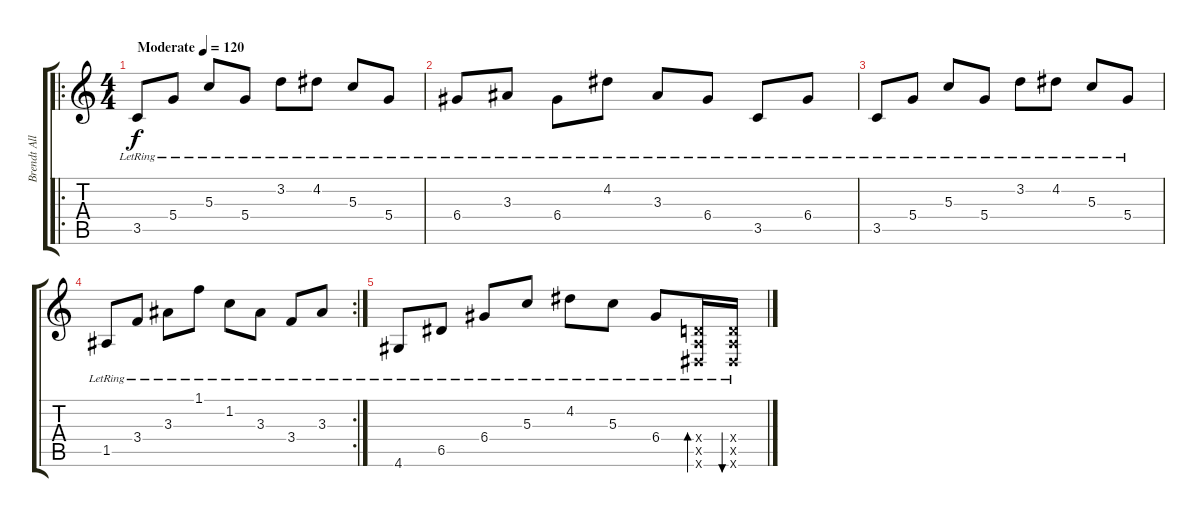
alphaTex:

\track ("Brendt Allman" "Brendt All") {instrument electricguitarclean}
\staff {score tabs}
\tuning (E4 B3 G3 D3 A2 E2) {hide}
\ro
\ts (4 4)
\tempo (120 "Moderate")
\clef g2
\ks c
3.5{lr}.8{dy f instrument electricguitarclean} 5.4{lr}.8 5.3{lr}.8 5.4{lr}.8 3.2{lr}.8 4.2{lr}.8 5.3{lr}.8 5.4{lr}.8 |
6.4{lr}.8 3.3{lr}.8 6.4{lr}.8 4.2{lr}.8 3.3{lr}.8 6.4{lr}.8 3.5{lr}.8 6.4{lr}.8 |
3.5{lr}.8 5.4{lr}.8 5.3{lr}.8 5.4{lr}.8 3.2{lr}.8 4.2{lr}.8 5.3{lr}.8 5.4{lr}.8 |
\rc 2
1.5{lr}.8 3.4{lr}.8 3.3{lr}.8 1.1{lr}.8 1.2{lr}.8 3.3{lr}.8 3.4{lr}.8 3.3{lr}.8 |
4.6{lr}.8 6.5{lr}.8 6.4{lr}.8 5.3{lr}.8 4.2{lr}.8 5.3{lr}.8 6.4{lr}.8 (0.4{x} 0.5{x} -1.6{lr x}).16{bd 60} (0.4{x} 0.5{x} -1.6{lr x}).16{bu 60}
